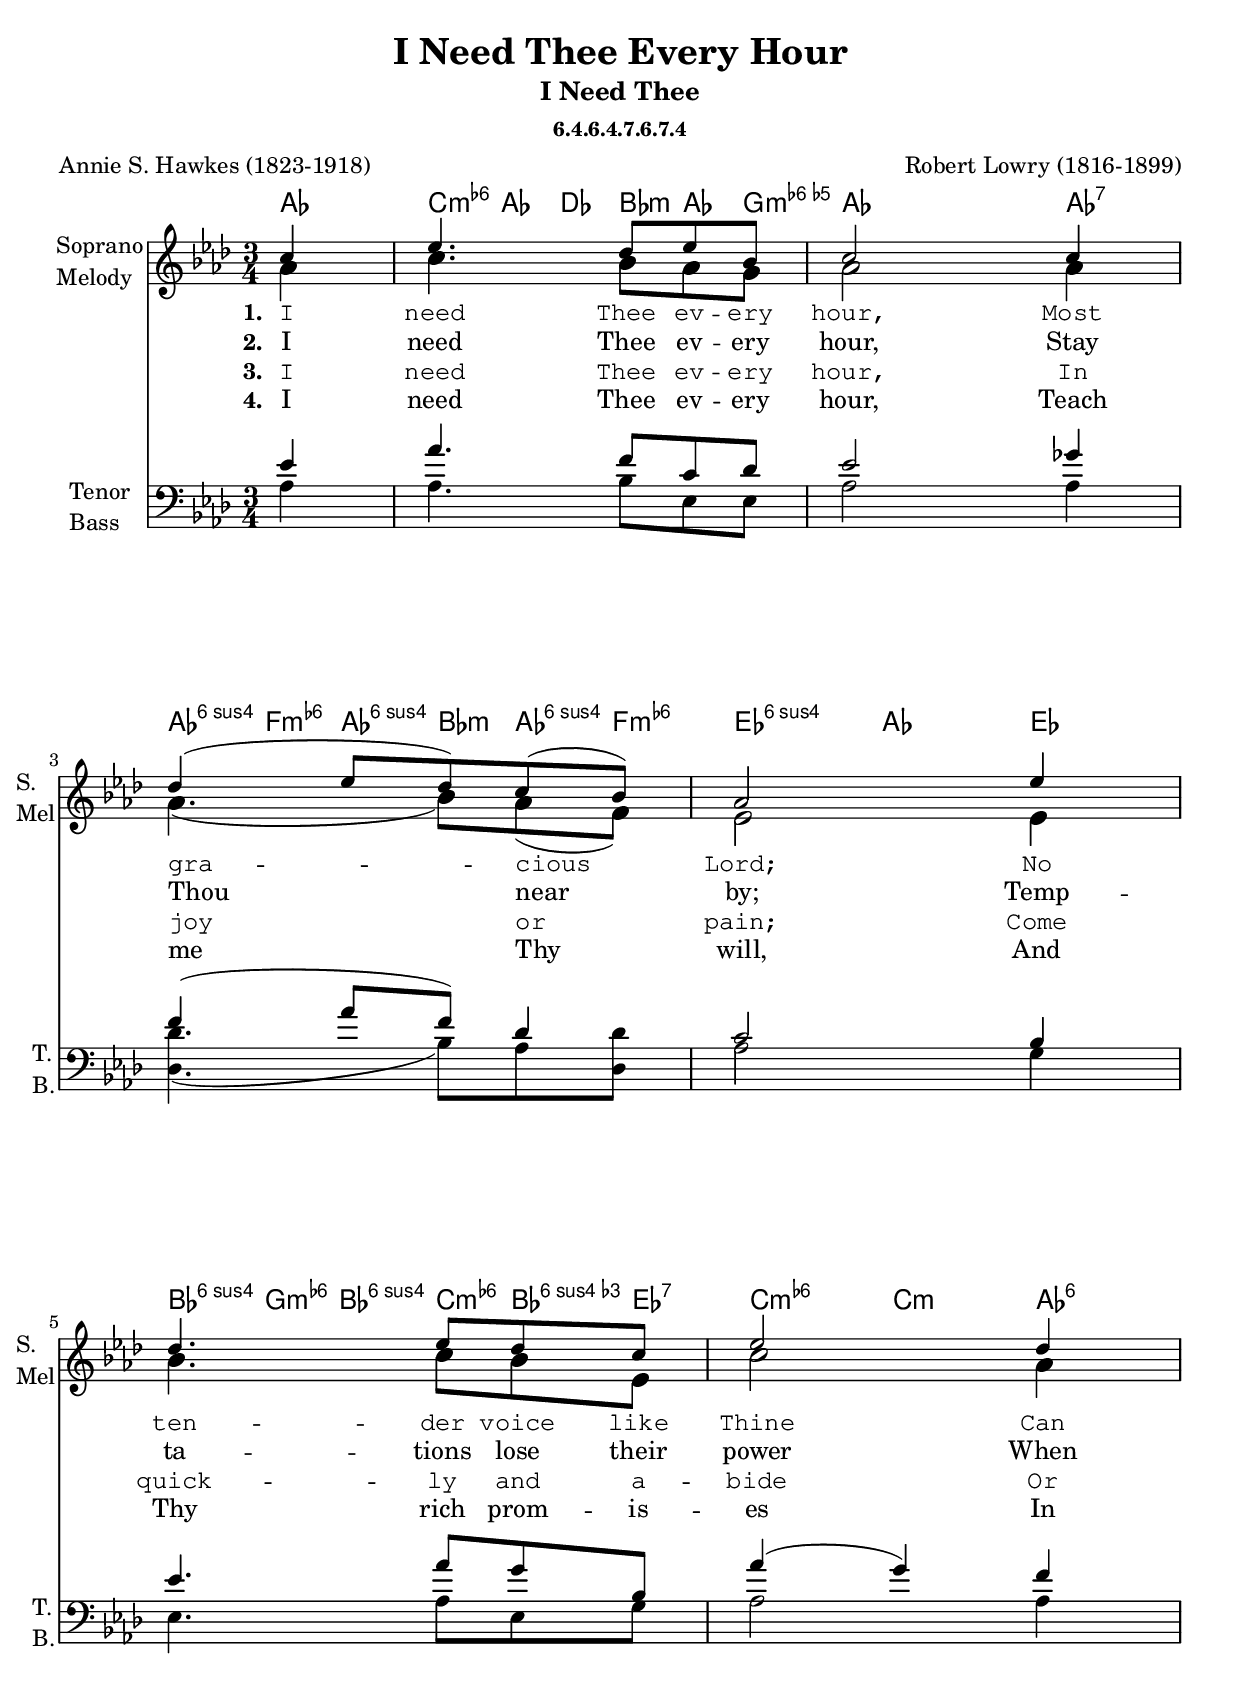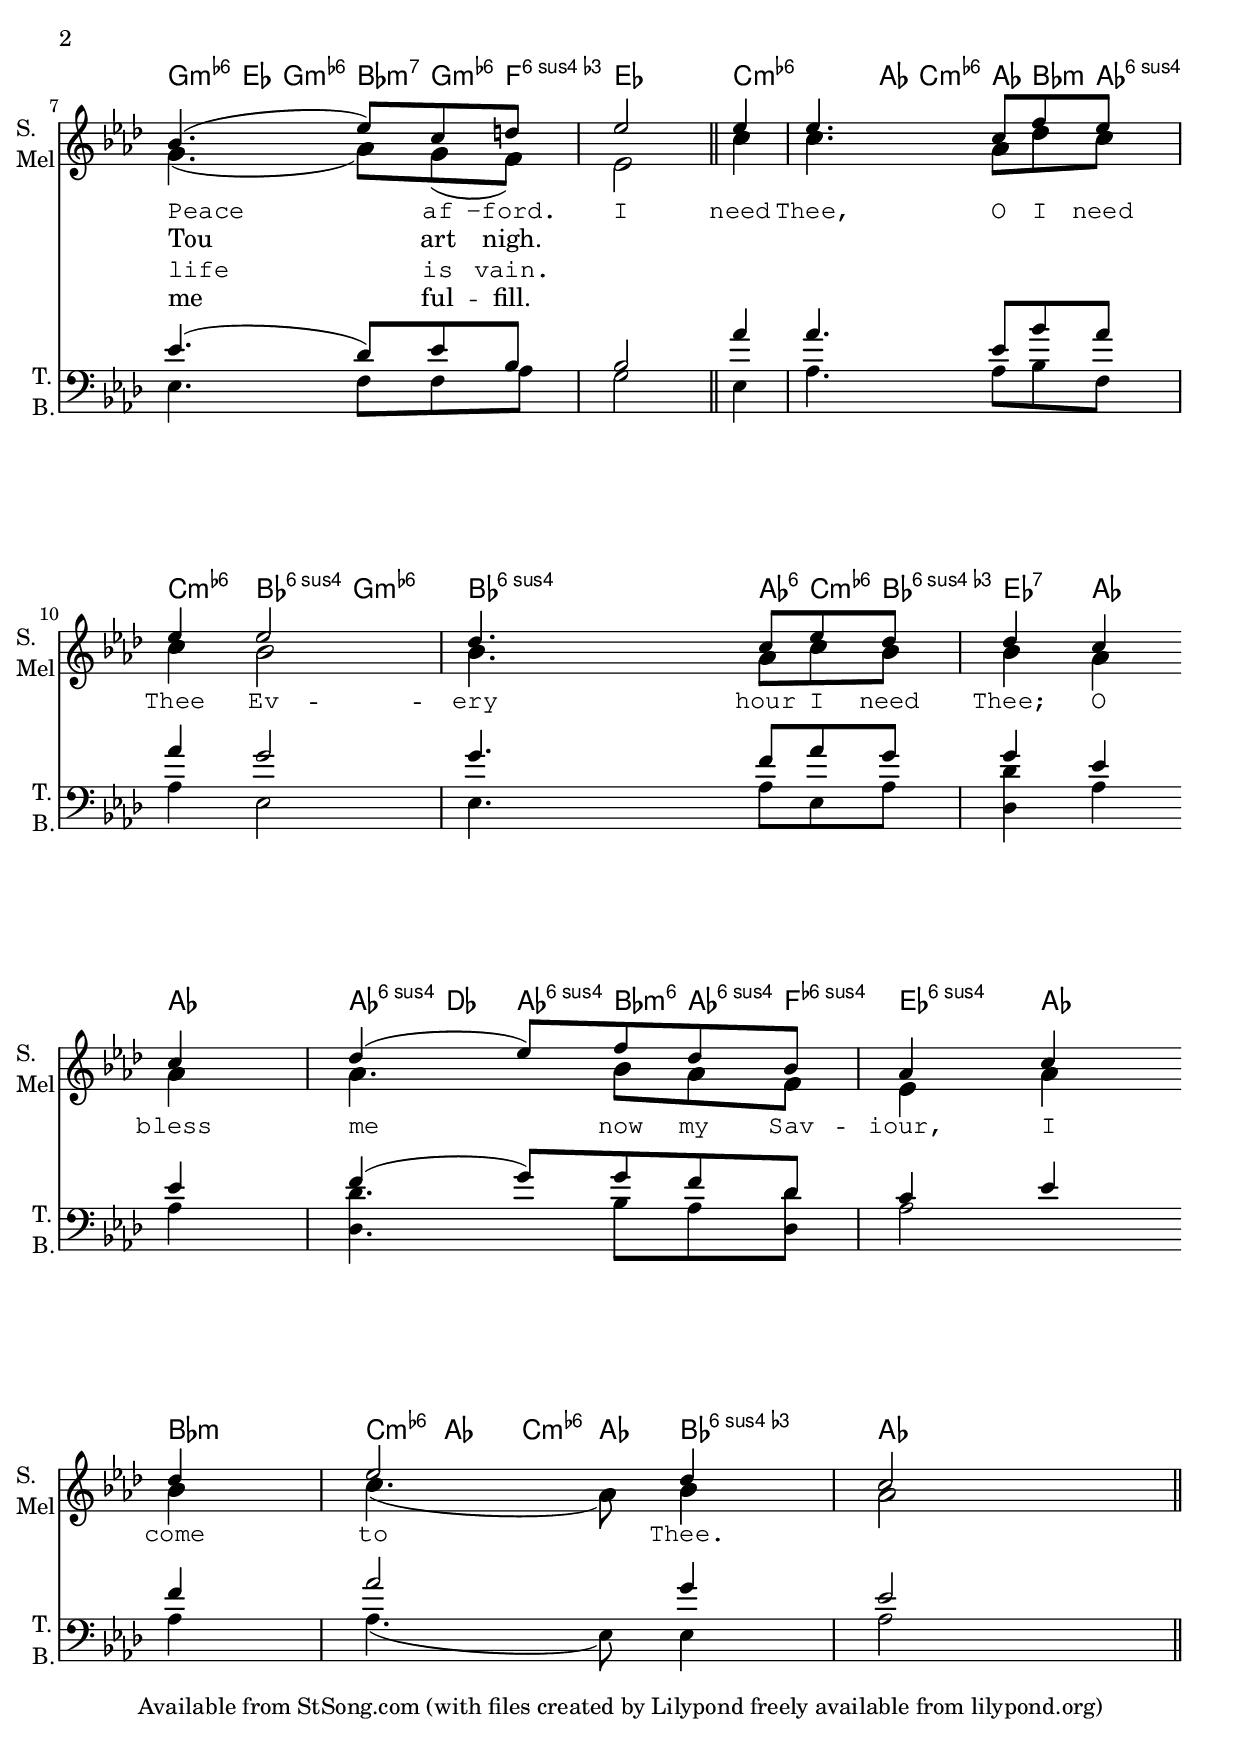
%%%entireRevoiced
  \version "2.14.2" %Lilypond version
\header { 
 %Standard lilypond header informantion

 title = "I Need Thee Every Hour" 
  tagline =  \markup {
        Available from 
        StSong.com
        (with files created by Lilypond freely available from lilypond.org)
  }
 composer = "Robert Lowry (1816-1899)"
 subtitle = "I Need Thee"
 subsubtitle = "6.4.6.4.7.6.7.4"
 poet = "Annie S. Hawkes (1823-1918)" 
 } %END HEADER

{ { << \new ChordNames { \set chordChanges = ##t
         {
           \set majorSevenSymbol = \markup \line { "Maj7"}
           {
             < aes' c'' ees'' > < c'' ees'' aes'' >8 < aes' c'' ees'' > < des'' f'' aes'' > < bes' des'' f'' > < aes' c'' ees'' > < g' bes' des'' ees'' > < aes' c'' ees'' >4 < aes' c'' ees'' > 
           } {
             < aes' c'' ees'' ges'' > < aes' des'' f'' >8 < f' aes' des'' > < aes' des'' f'' > < bes' des'' f'' > < aes' des'' f'' > < f' aes' des'' > < ees' aes' c'' >4 < aes' c'' ees'' > 
           } {
             < ees' g' bes' > < bes' ees'' g'' >8 < g' bes' ees'' > < bes' ees'' g'' > < c'' ees'' aes'' > < bes' des'' ees'' g'' > < ees' g' bes' des'' > < c'' ees'' aes'' >4 < c'' ees'' g'' > 
           } {
             < aes' c'' ees'' f'' > < g' bes' ees'' >8 < ees' g' bes' > < g' bes' ees'' > < bes' des'' f'' aes'' > < g' bes' ees'' > < f' aes' bes' d'' > < ees' g' bes' >4 < ees' g' bes' > 
           } {
             < c'' ees'' aes'' > < c'' ees'' aes'' >8 < aes' c'' ees'' > < c'' ees'' aes'' > < aes' c'' ees'' > < bes' des'' f'' > < aes' des'' f'' > < c'' ees'' aes'' >4 < bes' ees'' g'' > < g' bes' ees'' > 
           } {
             < bes' ees'' g'' >8 < bes' ees'' g'' > < bes' ees'' g'' > < aes' c'' ees'' f'' > < c'' ees'' aes'' > < bes' des'' ees'' g'' > < ees' g' bes' des'' >4 < aes' c'' ees'' > 
           } {
             < aes' c'' ees'' > < aes' des'' f'' >8 < des' f' aes' > < aes' des'' f'' > < bes' des'' f'' g'' > < aes' des'' f'' > < f' bes' des'' > < ees' aes' c'' >4 < aes' c'' ees'' > 
           } {
             < bes' des'' f'' > < c'' ees'' aes'' >8 < aes' c'' ees'' > < c'' ees'' aes'' > < aes' c'' ees'' > < bes' des'' ees'' g'' >4 < aes' c'' ees'' > < aes' c'' ees'' > 
           } { } { } { } { } { } { } { } { } 
         } } \new Staff { \set Staff . instrumentName = \markup \column { \line { "Soprano"} \line { "Melody"}}
         \set Staff . shortInstrumentName = \markup \column { \line { "S."} \line { "Mel"}}
         \clef "treble"
         { \time 3/4
           \partial 4 \key aes \major
           } << {
              { c'' ees''4. des''8 ees'' bes' c''2 } {
                c''4 des''(  ees''8 des'')  c''(  bes')  aes'2 
              } { ees''4 des''4. ees''8 des'' c'' ees''2 } { des''4 bes'4.(  ees''8)  c'' d'' ees''2 } {
                ees''4 ees''4. c''8 f'' ees'' ees''4 ees''2 
              } { des''4. c''8 ees'' des'' des''4 c'' } {
                c'' des''(  ees''8)  f'' des'' bes' aes'4 c'' 
              } { des'' ees''2 des''4 c''2 } { } { } { } { } { } { } { } { } 
            } \\ {
              \override NoteHead #'font-size = #2
              {
                aes'4 c''4. bes'8 aes' g' aes'2 \bar ""
                
              } {
                aes'4 aes'4.(  bes'8)  aes'(  f')  ees'2 \bar ""
                
              } {
                ees'4 bes'4. c''8 bes' ees' c''2 \bar ""
                
              } {
                aes'4 g'4.(  aes'8)  g'(  f')  ees'2 \bar "||"
                
              } {
                c''4 c''4. aes'8 des'' c'' c''4 bes'2 \bar "|"
                
              } {
                bes'4. aes'8 c'' bes' bes'4 aes' \bar ""
                
              } {
                aes' aes'4. bes'8 aes' f' ees'4 aes' \bar ""
                
              } { bes' c''4.(  aes'8)  bes'4 aes'2 \bar "||"
                } { } { } { } { } { } { } { } { } \revert NoteHead #'font-size
              
            } >> } \new Lyrics \lyricsto "1" { {
           \set stanza = #"1. "
           \override LyricText #'font-family = #'typewriter
           I4 need Thee ev --  ery hour, Most gra --  cious Lord; No ten --  der voice like Thine Can Peace af -ford. I need Thee, O I need Thee Ev --  ery hour I need Thee; O bless me now my Sav --  iour, I come to Thee. 
         }  } \new Lyrics \lyricsto "1" { {
           \set stanza = #"2. "
           I need Thee ev --  ery hour, Stay Thou near by; Temp --  ta --  tions lose their power When Tou art nigh. 
         }  } \new Lyrics \lyricsto "1" { {
           \set stanza = #"3. "
           \override LyricText #'font-family = #'typewriter
           I need Thee ev --  ery hour, In joy or pain; Come quick --  ly and a --  bide Or life is vain. 
         }  } \new Lyrics \lyricsto "1" { {
           \set stanza = #"4. "
           I need Thee ev --  ery hour, Teach me Thy will, And Thy rich prom --  is --  es In me ful --  fill. 
         }  } \new Lyrics \lyricsto "1" { { \set stanza = #"5. "
           \override LyricText #'font-family = #'typewriter
           }  } \new Lyrics \lyricsto "1" { { \set stanza = #"6. "
           }  } \new Staff { \set Staff . instrumentName = \markup \column { \line { "Tenor"} \line { "Bass"}}
         \set Staff . shortInstrumentName = \markup \column { \line { "T."} \line { "B."}}
         \clef "bass"
         { \time 3/4
           \partial 4 \key aes \major
           } << {
              { ees' aes'4. f'8 c' des' ees'2 } { ges'4 f'(  aes'8 f')  des'4 c'2 } {
                bes4 ees'4. aes'8 g' bes aes'4(  g')  
              } { f' ees'4.(  des'8)  ees' bes bes2 } {
                aes'4 aes'4. ees'8 bes' aes' aes'4 g'2 
              } { g'4. f'8 aes' g' g'4 ees' } {
                ees' f'(  g'8)  g' f' des' c'4 ees' 
              } { f' aes'2 g'4 ees'2 } { } { } { } { } { } { } { } { } 
            } \\ {
              { aes4 aes4. bes8 ees ees aes2 } { aes4 < des des' >4.(  bes8)  aes < des des' > aes2 } { g4 ees4. aes8 ees g aes2 } { aes4 ees4. f8 f aes g2 } {
                ees4 aes4. aes8 bes f aes4 ees2 
              } { ees4. aes8 ees aes < des des' >4 aes } { aes < des des' >4. bes8 aes < des des' > aes2 } { aes4 aes4.(  ees8)  ees4 aes2 } { } { } { } { } { } { } { } { } 
            } >> } >> } }
